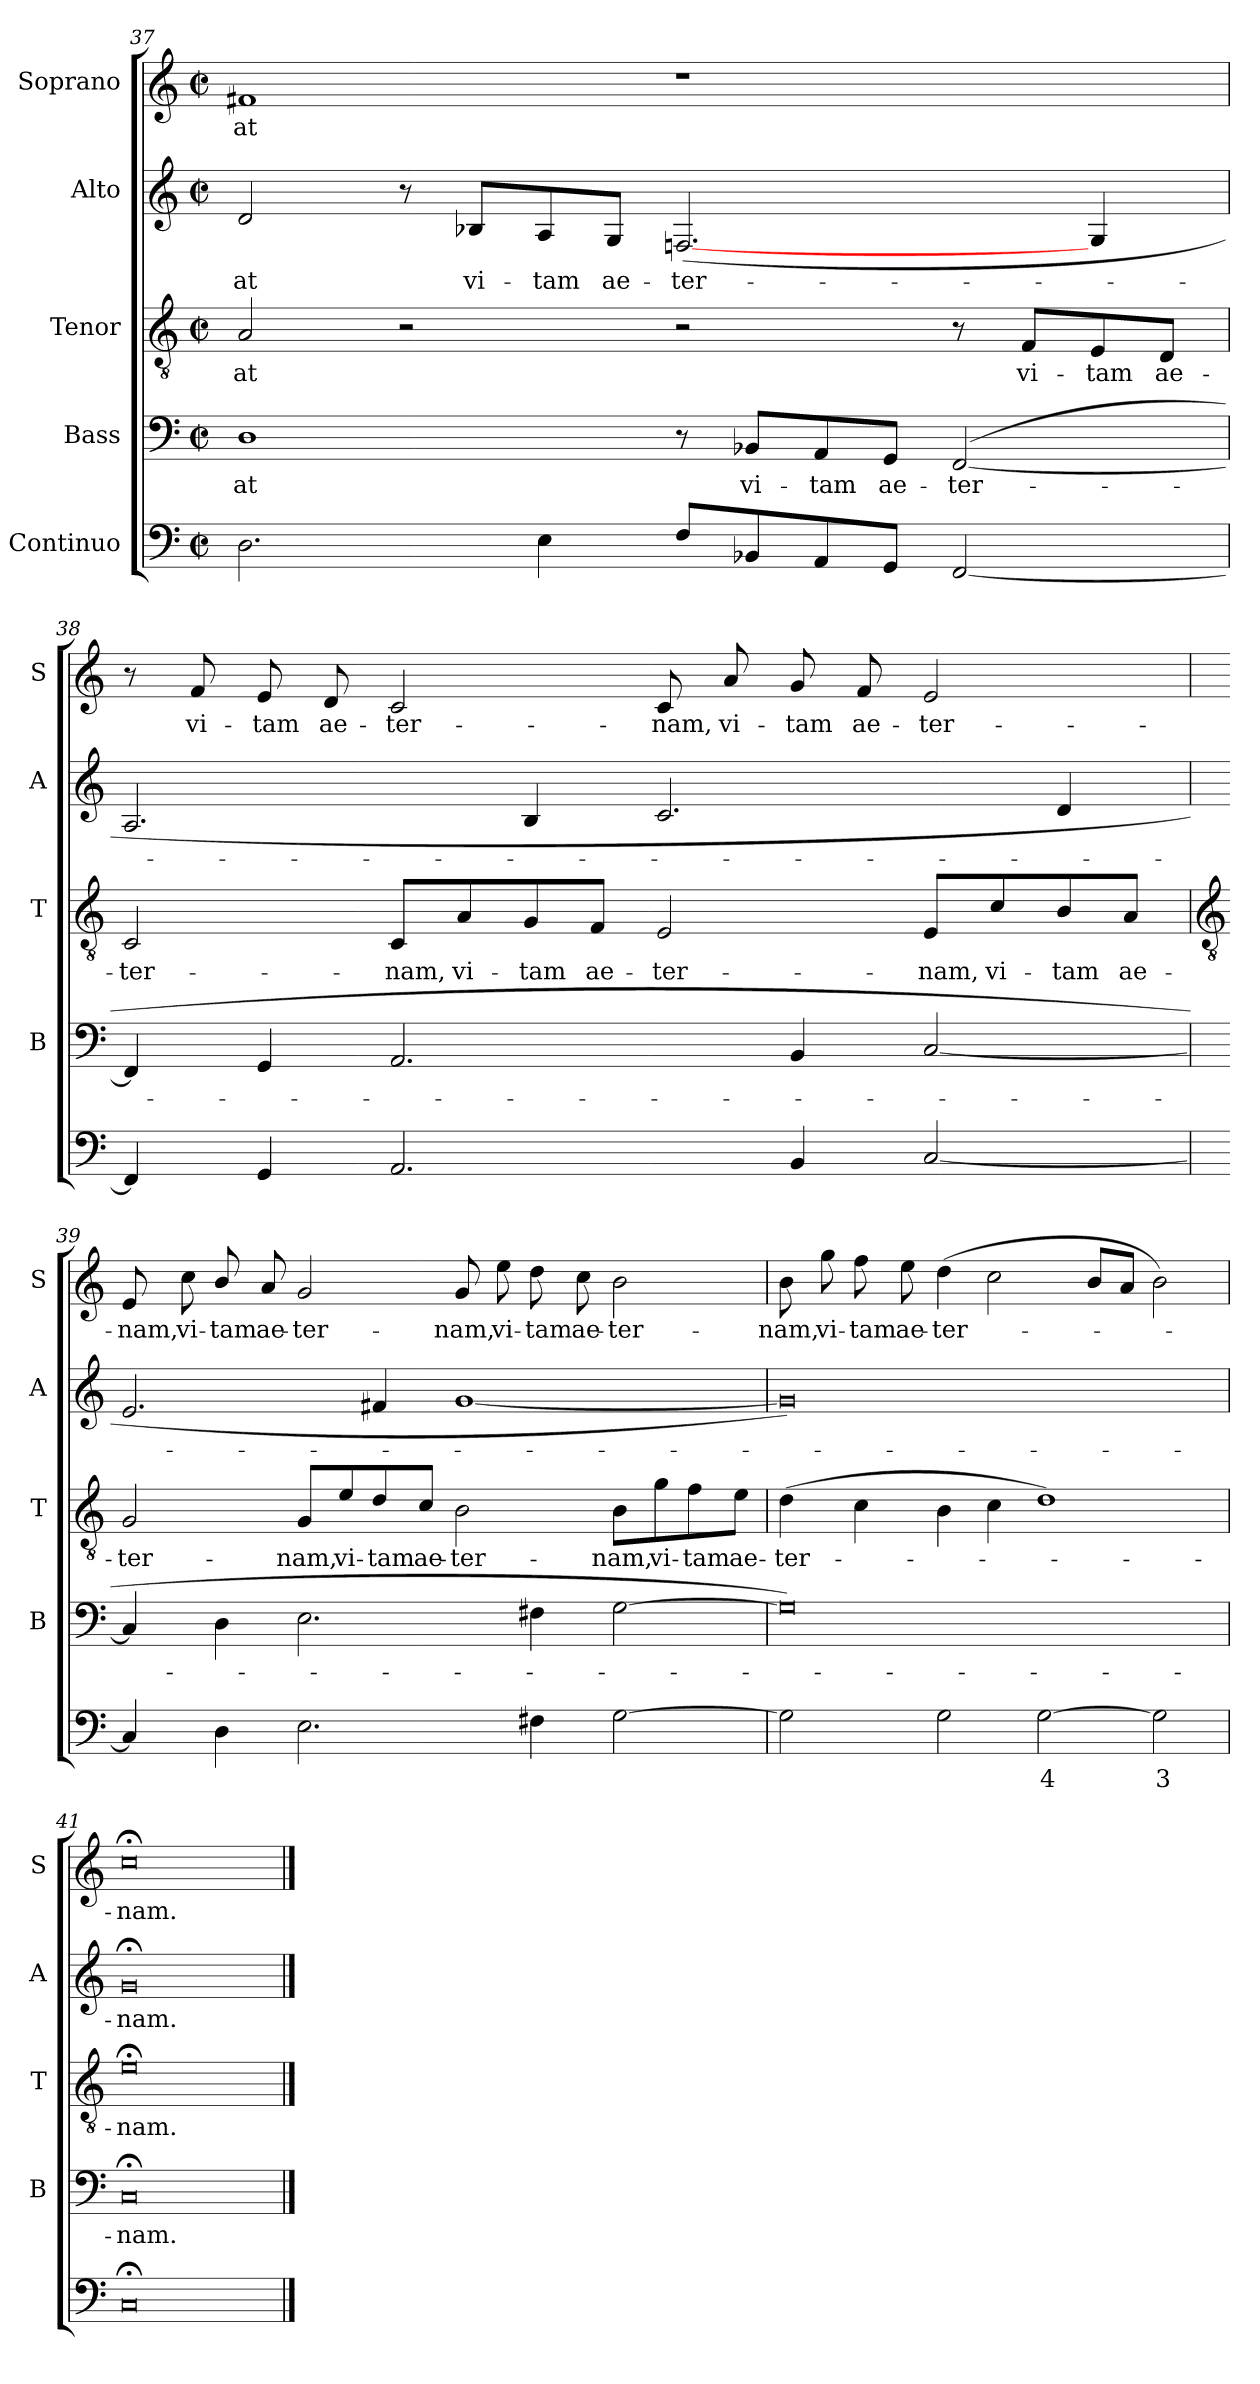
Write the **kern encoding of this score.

**kern	**text	**kern	**text	**kern	**text	**kern	**text	**kern	**text
*part5	*part5	*part4	*part4	*part3	*part3	*part2	*part2	*part1	*part1
*staff5	*staff5	*staff4	*staff4	*staff3	*staff3	*staff2	*staff2	*staff1	*staff1
*I"Continuo	*	*I"Bass	*	*I"Tenor	*	*I"Alto	*	*I"Soprano	*
*	*	*I'B	*	*I'T	*	*I'A	*	*I'S	*
!!LO:LB:g=z
*clefF4	*	*clefF4	*	*clefGv2	*	*clefG2	*	*clefG2	*
*k[]	*	*k[]	*	*k[]	*	*k[]	*	*k[]	*
*C:	*	*C:	*	*C:	*	*C:	*	*C:	*
*M4/2	*	*M4/2	*	*M4/2	*	*M4/2	*	*M4/2	*
*met(c|)	*	*met(c|)	*	*met(c|)	*	*met(c|)	*	*met(c|)	*
=37	=37	=37	=37	=37	=37	=37	=37	=37	=37
!	!	!	!LO:LY:b	!	!LO:LY:b	!	!LO:LY:b	!	!LO:LY:b
2.D	.	1D	-at	2A	-at	2d	-at	1f#X	-at
.	.	.	.	2r	.	8r	.	.	.
!	!	!	!	!	!	!	!LO:LY:b	!	!
.	.	.	.	.	.	8B-X/L	vi-	.	.
!	!	!	!	!	!	!	!LO:LY:b	!	!
4E	.	.	.	.	.	8A/	-tam	.	.
!	!	!	!	!	!	!	!LO:LY:b	!	!
.	.	.	.	.	.	8G/J	ae-	.	.
!	!	!	!	!	!	!	!LO:LY:b	!	!
8FL	.	8r	.	2r	.	(<[2.Fn	-ter-	1r	.
!	!	!	!LO:LY:b	!	!	!	!	!	!
8BB-X	.	8BB-X/L	vi-	.	.	.	.	.	.
!	!	!	!LO:LY:b	!	!	!	!	!	!
8AA	.	8AA/	-tam	.	.	.	.	.	.
!	!	!	!LO:LY:b	!	!	!	!	!	!
8GGJ	.	8GG/J	ae-	.	.	.	.	.	.
!	!	!	!LO:LY:b	!	!	!	!	!	!
[2FF	.	(>[2FF	-ter-	8r	.	.	.	.	.
!	!	!	!	!	!LO:LY:b	!	!	!	!
.	.	.	.	8F/L	vi-	.	.	.	.
!	!	!	!	!	!LO:LY:b	!	!	!	!
.	.	.	.	8E/	-tam	4G	.	.	.
!	!	!	!	!	!LO:LY:b	!	!	!	!
.	.	.	.	8D/J	ae-	.	.	.	.
=38	=38	=38	=38	=38	=38	=38	=38	=38	=38
!	!	!	!	!	!LO:LY:b	!	!	!	!
4FF]	.	4FF]	.	2C	-ter-	2.A	.	8r	.
!	!	!	!	!	!	!	!	!	!LO:LY:b
.	.	.	.	.	.	.	.	8f	vi-
!	!	!	!	!	!	!	!	!	!LO:LY:b
4GG	.	4GG	.	.	.	.	.	8e	-tam
!	!	!	!	!	!	!	!	!	!LO:LY:b
.	.	.	.	.	.	.	.	8d	ae-
!	!	!	!	!	!LO:LY:b	!	!	!	!LO:LY:b
2.AA	.	2.AA	.	8C/L	-nam,	.	.	2c	-ter-
!	!	!	!	!	!LO:LY:b	!	!	!	!
.	.	.	.	8A/	vi-	.	.	.	.
!	!	!	!	!	!LO:LY:b	!	!	!	!
.	.	.	.	8G/	-tam	4B	.	.	.
!	!	!	!	!	!LO:LY:b	!	!	!	!
.	.	.	.	8F/J	ae-	.	.	.	.
!	!	!	!	!	!LO:LY:b	!	!	!	!LO:LY:b
.	.	.	.	2E	-ter-	2.c	.	8c	-nam,
!	!	!	!	!	!	!	!	!	!LO:LY:b
.	.	.	.	.	.	.	.	8a	vi-
!	!	!	!	!	!	!	!	!	!LO:LY:b
4BB	.	4BB	.	.	.	.	.	8g	-tam
!	!	!	!	!	!	!	!	!	!LO:LY:b
.	.	.	.	.	.	.	.	8f	ae-
!	!	!	!	!	!LO:LY:b	!	!	!	!LO:LY:b
[2C	.	[2C	.	8E/L	-nam,	.	.	2e	-ter-
!	!	!	!	!	!LO:LY:b	!	!	!	!
.	.	.	.	8c/	vi-	.	.	.	.
!	!	!	!	!	!LO:LY:b	!	!	!	!
.	.	.	.	8B/	-tam	4d	.	.	.
!	!	!	!	!	!LO:LY:b	!	!	!	!
.	.	.	.	8A/J	ae-	.	.	.	.
!!LO:LB:g=z
=39	=39	=39	=39	=39	=39	=39	=39	=39	=39
*	*	*	*	*clefGv2	*	*	*	*	*
!	!	!	!	!	!LO:LY:b	!	!	!	!LO:LY:b
4C]	.	4C]	.	2G	-ter-	2.e	.	8e	-nam,
!	!	!	!	!	!	!	!	!	!LO:LY:b
.	.	.	.	.	.	.	.	8cc	vi-
!	!	!	!	!	!	!	!	!	!LO:LY:b
4D	.	4D	.	.	.	.	.	8b/	-tam
!	!	!	!	!	!	!	!	!	!LO:LY:b
.	.	.	.	.	.	.	.	8a	ae-
!	!	!	!	!	!LO:LY:b	!	!	!	!LO:LY:b
2.E	.	2.E	.	8G/L	-nam,	.	.	2g	-ter-
!	!	!	!	!	!LO:LY:b	!	!	!	!
.	.	.	.	8e/	vi-	.	.	.	.
!	!	!	!	!	!LO:LY:b	!	!	!	!
.	.	.	.	8d/	-tam	4f#X	.	.	.
!	!	!	!	!	!LO:LY:b	!	!	!	!
.	.	.	.	8c/J	ae-	.	.	.	.
!	!	!	!	!	!LO:LY:b	!	!	!	!LO:LY:b
.	.	.	.	2B	-ter-	[1g	.	8g	-nam,
!	!	!	!	!	!	!	!	!	!LO:LY:b
.	.	.	.	.	.	.	.	8ee	vi-
!	!	!	!	!	!	!	!	!	!LO:LY:b
4F#X	.	4F#X	.	.	.	.	.	8dd	-tam
!	!	!	!	!	!	!	!	!	!LO:LY:b
.	.	.	.	.	.	.	.	8cc	ae-
!	!	!	!	!	!LO:LY:b	!	!	!	!LO:LY:b
[2G	.	[2G	.	8B\L	-nam,	.	.	2b	-ter-
!	!	!	!	!	!LO:LY:b	!	!	!	!
.	.	.	.	8g\	vi-	.	.	.	.
!	!	!	!	!	!LO:LY:b	!	!	!	!
.	.	.	.	8f\	-tam	.	.	.	.
!	!	!	!	!	!LO:LY:b	!	!	!	!
.	.	.	.	8e\J	ae-	.	.	.	.
=40	=40	=40	=40	=40	=40	=40	=40	=40	=40
!	!	!	!	!	!LO:LY:b	!	!	!	!LO:LY:b
2G]	.	0G])	.	(>4d	-ter-	0g])	.	8b	-nam,
!	!	!	!	!	!	!	!	!	!LO:LY:b
.	.	.	.	.	.	.	.	8gg	vi-
!	!	!	!	!	!	!	!	!	!LO:LY:b
.	.	.	.	4c	.	.	.	8ff	-tam
!	!	!	!	!	!	!	!	!	!LO:LY:b
.	.	.	.	.	.	.	.	8ee	ae-
!	!	!	!	!	!	!	!	!	!LO:LY:b
2G	.	.	.	4B	.	.	.	(>4dd	-ter-
.	.	.	.	4c	.	.	.	2cc	.
!	!LO:LY:b	!	!	!	!	!	!	!	!
[2G	4	.	.	1d)	.	.	.	.	.
.	.	.	.	.	.	.	.	8bL	.
.	.	.	.	.	.	.	.	8aJ	.
!	!LO:LY:b	!	!	!	!	!	!	!	!
2G]	3	.	.	.	.	.	.	2b)	.
=41	=41	=41	=41	=41	=41	=41	=41	=41	=41
!	!	!	!LO:LY:b	!	!LO:LY:b	!	!LO:LY:b	!	!LO:LY:b
0C;<	.	0C;<	nam.	0e;<	nam.	0g;<	nam.	0cc;<	nam.
==	==	==	==	==	==	==	==	==	==
*-	*-	*-	*-	*-	*-	*-	*-	*-	*-
